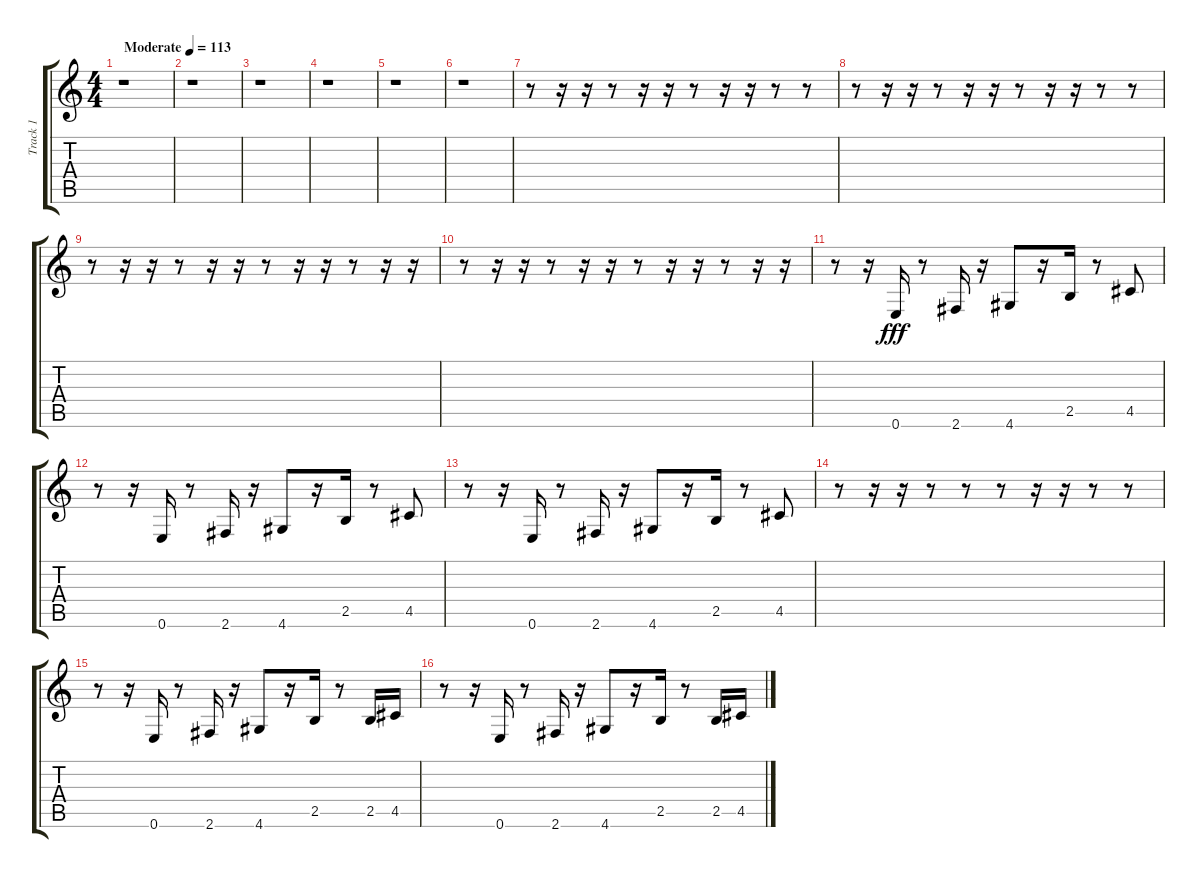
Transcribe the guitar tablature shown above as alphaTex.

\track ("Track 1" "Track 1") {instrument electricbassfinger}
\staff {score tabs}
\tuning (E4 B3 G3 D3 A2 E2) {hide}
\ts (4 4)
\tempo (113 "Moderate")
\clef g2
\ks c
r.1{dy fff instrument electricbassfinger} |
r.1 |
r.1 |
r.1 |
r.1 |
r.1 |
r.8 r.16 r.16 r.8 r.16 r.16 r.8 r.16 r.16 r.8 r.8 |
r.8 r.16 r.16 r.8 r.16 r.16 r.8 r.16 r.16 r.8 r.8 |
r.8 r.16 r.16 r.8 r.16 r.16 r.8 r.16 r.16 r.8 r.16 r.16 |
r.8 r.16 r.16 r.8 r.16 r.16 r.8 r.16 r.16 r.8 r.16 r.16 |
r.8 r.16 0.6.16 r.8 2.6.16 r.16 4.6.8 r.16 2.5.16 r.8 4.5.8 |
r.8 r.16 0.6.16 r.8 2.6.16 r.16 4.6.8 r.16 2.5.16 r.8 4.5.8 |
r.8 r.16 0.6.16 r.8 2.6.16 r.16 4.6.8 r.16 2.5.16 r.8 4.5.8 |
r.8 r.16 r.16 r.8 r.8 r.8 r.16 r.16 r.8 r.8 |
r.8 r.16 0.6.16 r.8 2.6.16 r.16 4.6.8 r.16 2.5.16 r.8 2.5.16 4.5.16 |
r.8 r.16 0.6.16 r.8 2.6.16 r.16 4.6.8 r.16 2.5.16 r.8 2.5.16 4.5.16
